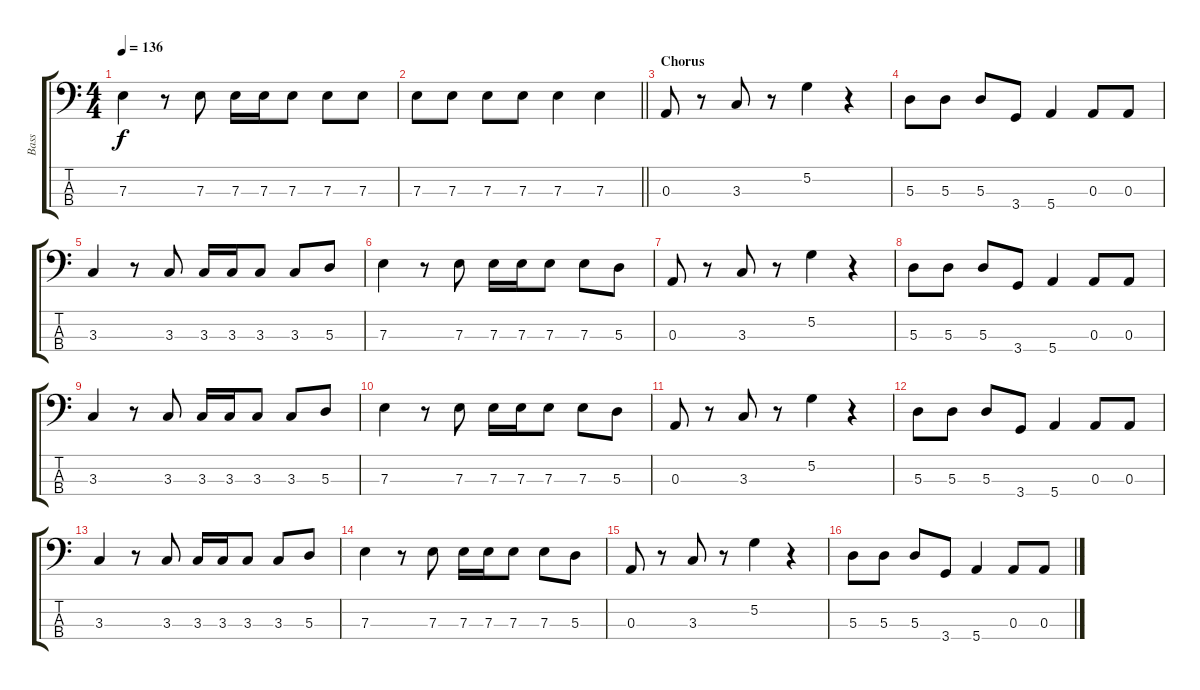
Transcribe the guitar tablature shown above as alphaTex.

\track ("Bass" "Bass") {instrument electricbassfinger}
\staff {score tabs}
\tuning (G2 D2 A1 E1) {hide}
\ts (4 4)
\tempo 136
\clef f4
\ks c
7.3.4{dy f} r.8 7.3.8 7.3.16 7.3.16 7.3.8 7.3.8 7.3.8 |
\barLineRight lightlight
7.3.8 7.3.8 7.3.8 7.3.8 7.3.4 7.3.4 |
\section ("" "Chorus")
0.3.8 r.8 3.3.8 r.8 5.2.4 r.4 |
5.3.8 5.3.8 5.3.8 3.4.8 5.4.4 0.3.8 0.3.8 |
3.3.4 r.8 3.3.8 3.3.16 3.3.16 3.3.8 3.3.8 5.3.8 |
7.3.4 r.8 7.3.8 7.3.16 7.3.16 7.3.8 7.3.8 5.3.8 |
0.3.8 r.8 3.3.8 r.8 5.2.4 r.4 |
5.3.8 5.3.8 5.3.8 3.4.8 5.4.4 0.3.8 0.3.8 |
3.3.4 r.8 3.3.8 3.3.16 3.3.16 3.3.8 3.3.8 5.3.8 |
7.3.4 r.8 7.3.8 7.3.16 7.3.16 7.3.8 7.3.8 5.3.8 |
0.3.8 r.8 3.3.8 r.8 5.2.4 r.4 |
5.3.8 5.3.8 5.3.8 3.4.8 5.4.4 0.3.8 0.3.8 |
3.3.4 r.8 3.3.8 3.3.16 3.3.16 3.3.8 3.3.8 5.3.8 |
7.3.4 r.8 7.3.8 7.3.16 7.3.16 7.3.8 7.3.8 5.3.8 |
0.3.8 r.8 3.3.8 r.8 5.2.4 r.4 |
5.3.8 5.3.8 5.3.8 3.4.8 5.4.4 0.3.8 0.3.8
